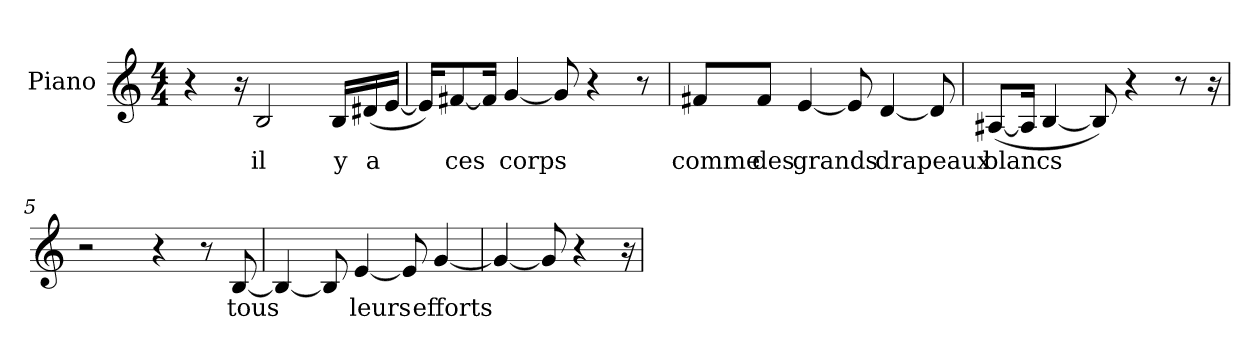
**kern	**text
*part1	*part1
*staff1	*staff1
*I"Piano	*
*I'Pno	*
*clefG2	*
*k[]	*
*C:	*
*M4/4	*
*MM120	*
=1	=1
4r	.
16r	.
2B	il
16B/LL	y
(16d#/	a
[16e/JJ	.
=2	=2
16e/KL])	.
[8f#/	ces
16f#/Jk]	.
[4g	corps
8g]	.
4r	.
8r	.
=3	=3
8f#/L	comme
8f#/J	des
[4e	grands
8e]	.
[4d	drapeaux
8d]	.
=4	=4
([8A#/L	blancs
16A#/Jk]	.
[4B	.
8B])	.
4r	.
8r	.
16r	.
=5	=5
2r	.
4r	.
8r	.
[8B	tous
=6	=6
4B_	.
8B]	.
[4e	lеurs
8e]	.
[4g	efforts
=7	=7
4g_	.
8g]	.
4r	.
16r	.
=	=
*-	*-
